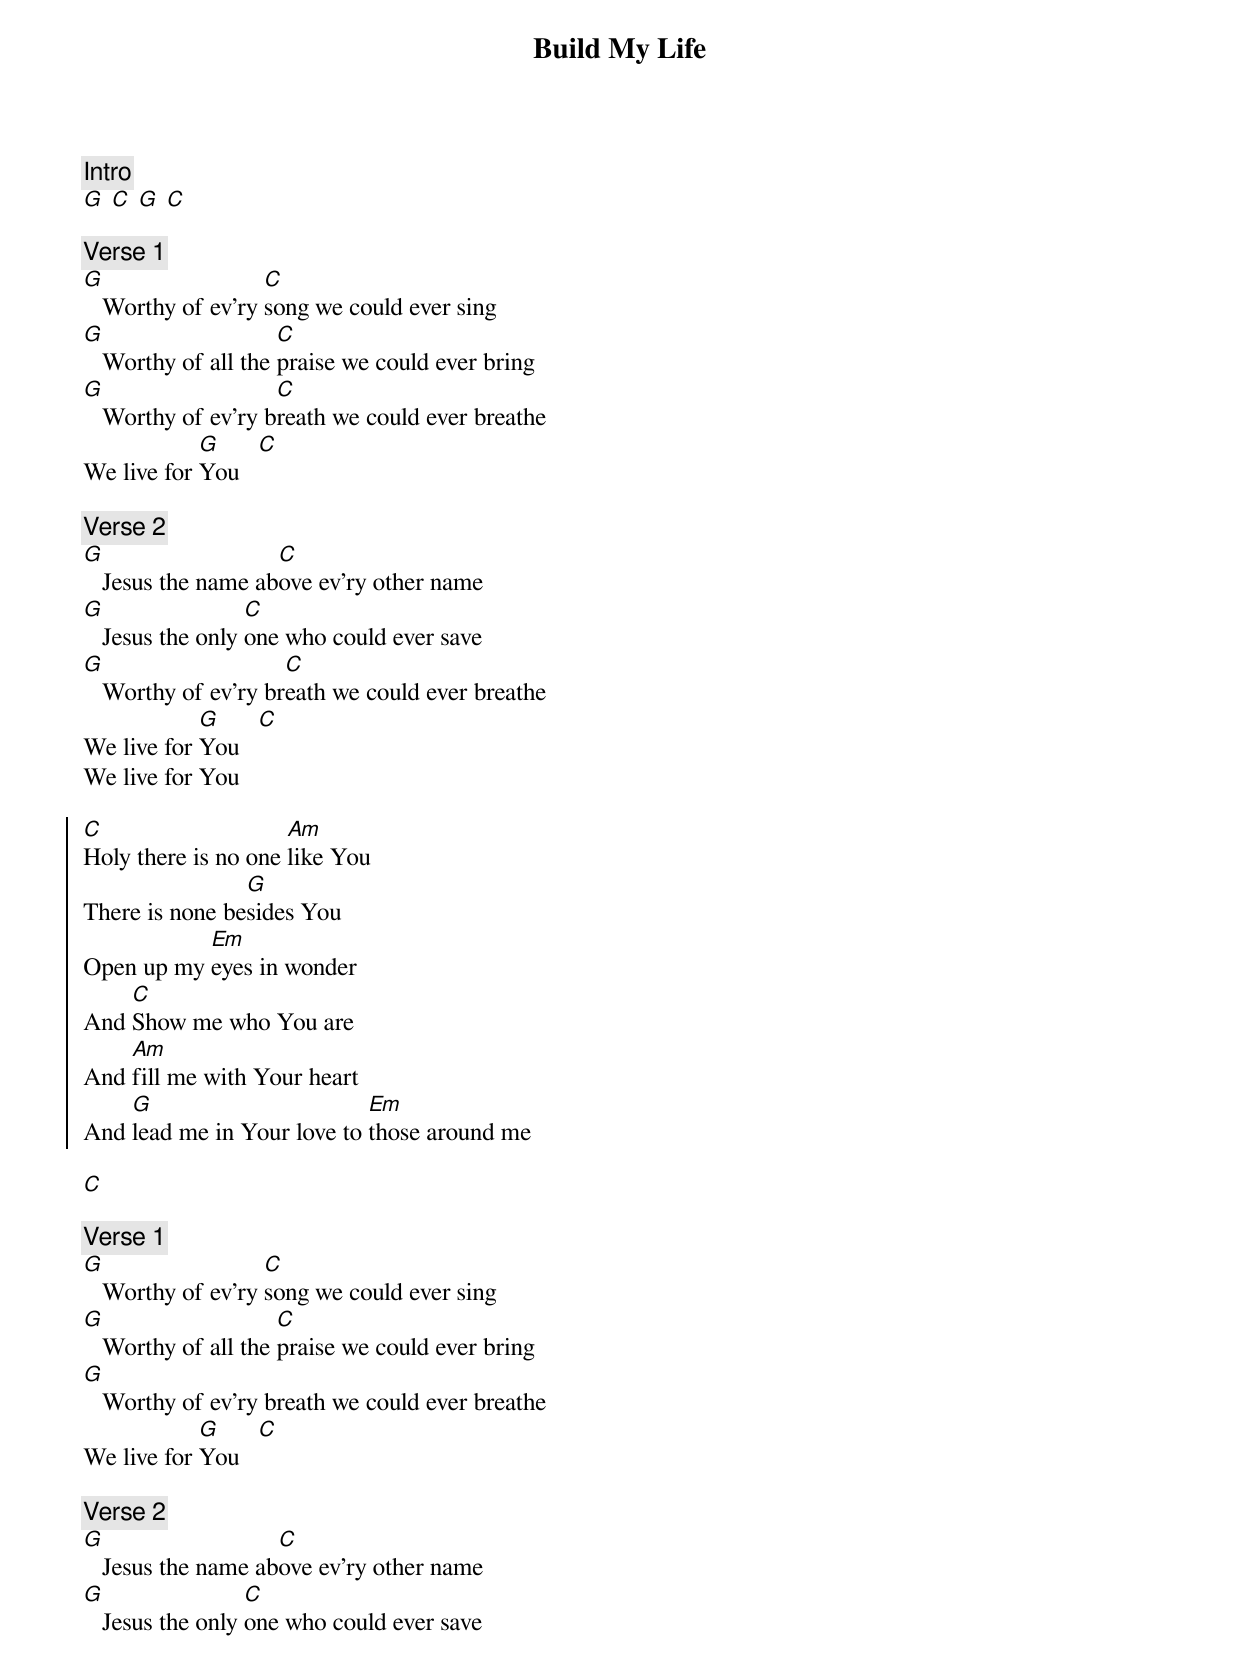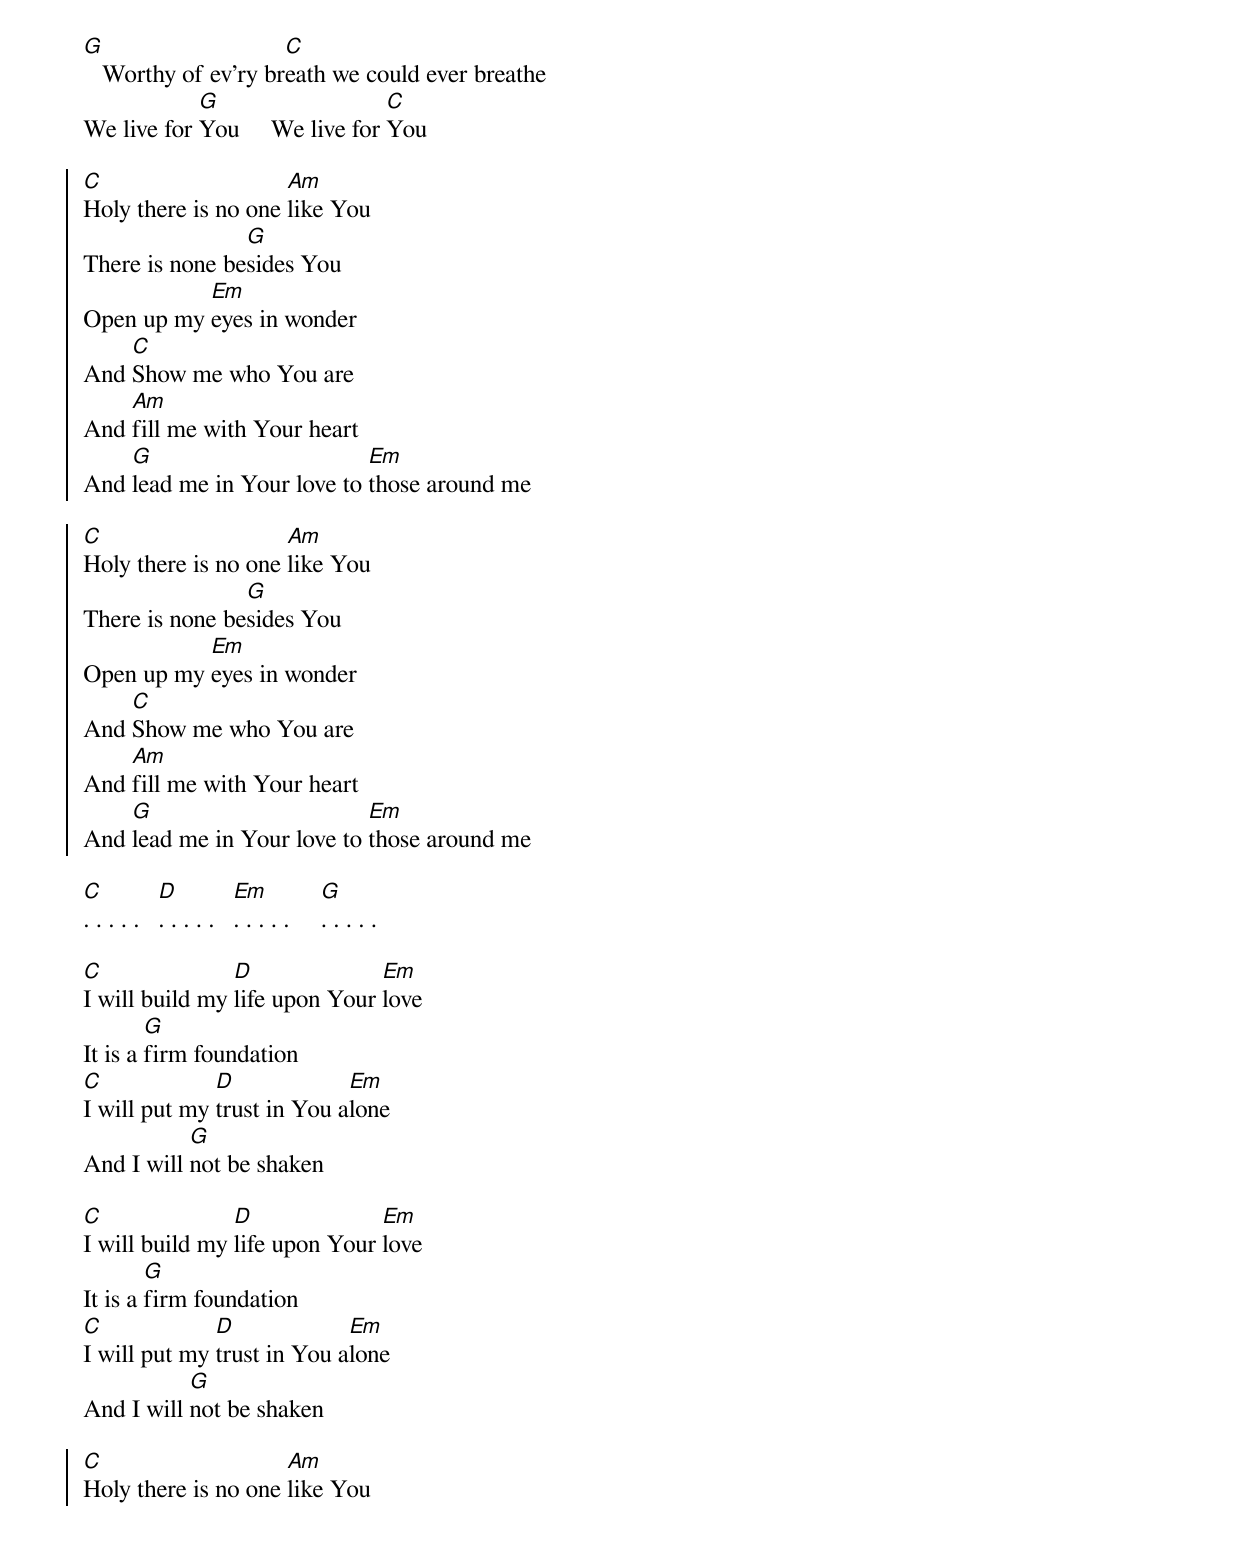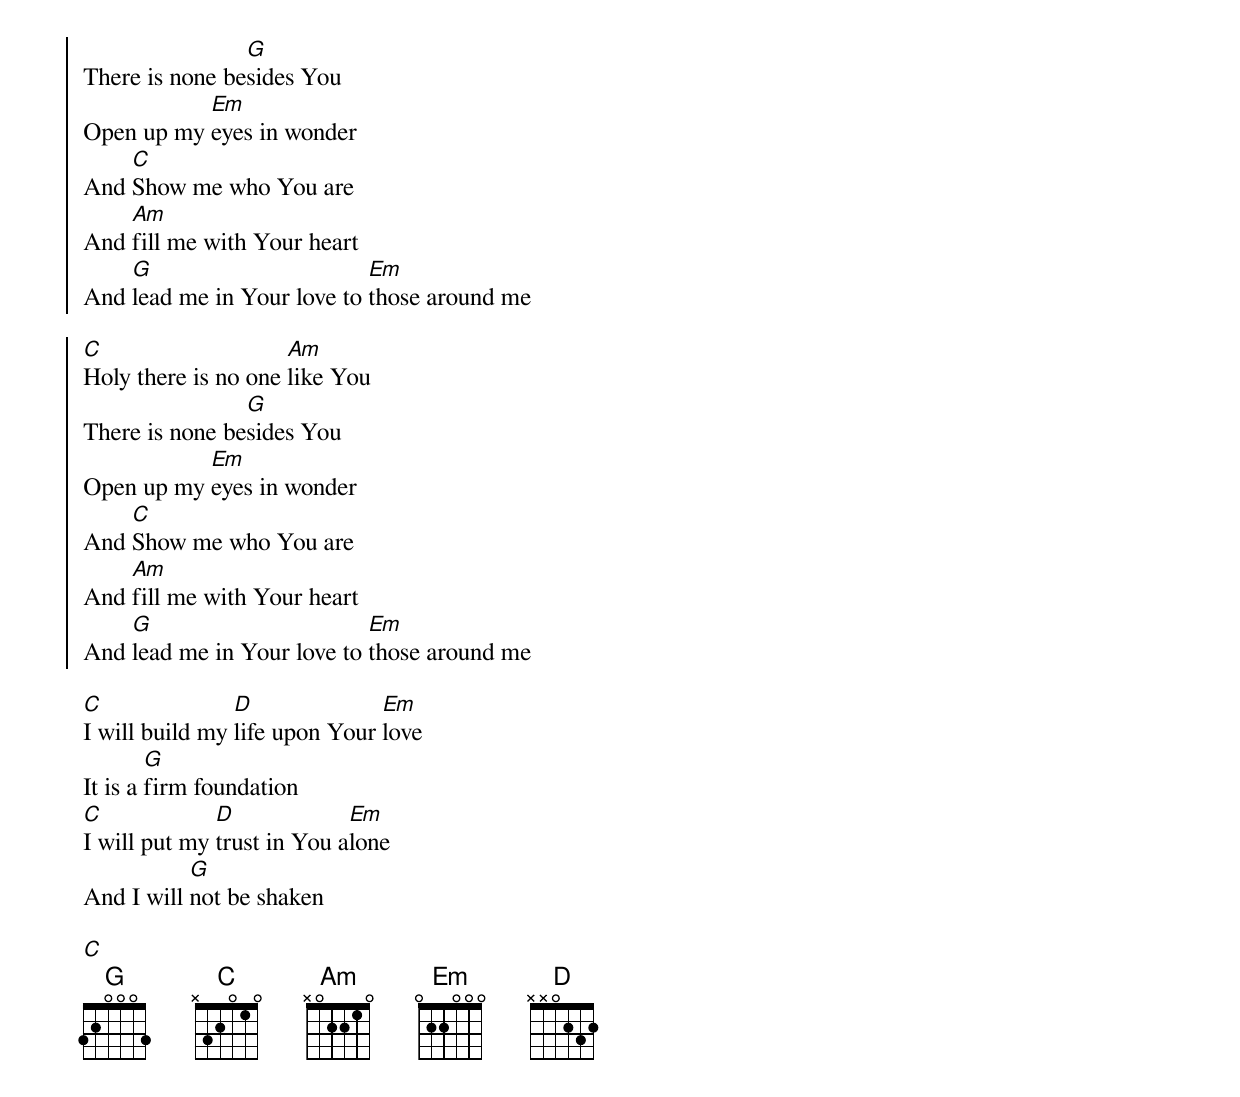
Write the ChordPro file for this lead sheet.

{title: Build My Life}
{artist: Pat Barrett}
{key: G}
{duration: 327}
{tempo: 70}
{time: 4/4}
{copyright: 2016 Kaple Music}

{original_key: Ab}
{c: Intro}
[G] [C] [G] [C]

{c: Verse 1}
[G]   Worthy of ev'ry [C]song we could ever sing
[G]   Worthy of all the [C]praise we could ever bring
[G]   Worthy of ev'ry b[C]reath we could ever breathe
We live for [G]You   [C]

{c: Verse 2}
[G]   Jesus the name ab[C]ove ev'ry other name
[G]   Jesus the only [C]one who could ever save
[G]   Worthy of ev'ry br[C]eath we could ever breathe
We live for [G]You   [C]
We live for You

{soc}
[C]Holy there is no one [Am]like You
There is none be[G]sides You
Open up my [Em]eyes in wonder
And [C]Show me who You are
And [Am]fill me with Your heart
And [G]lead me in Your love to [Em]those around me
{eoc}

[C]

{c: Verse 1}
[G]   Worthy of ev'ry [C]song we could ever sing
[G]   Worthy of all the [C]praise we could ever bring
[G]   Worthy of ev'ry breath we could ever breathe
We live for [G]You   [C]

{c: Verse 2}
[G]   Jesus the name ab[C]ove ev'ry other name
[G]   Jesus the only [C]one who could ever save
[G]   Worthy of ev'ry br[C]eath we could ever breathe
We live for [G]You     We live for [C]You

{soc}
[C]Holy there is no one [Am]like You
There is none be[G]sides You
Open up my [Em]eyes in wonder
And [C]Show me who You are
And [Am]fill me with Your heart
And [G]lead me in Your love to [Em]those around me

[C]Holy there is no one [Am]like You
There is none be[G]sides You
Open up my [Em]eyes in wonder
And [C]Show me who You are
And [Am]fill me with Your heart
And [G]lead me in Your love to [Em]those around me
{eoc}

[C]. . . . .   [D]. . . . .   [Em]. . . . .     [G]. . . . .

{sob}
[C]I will build my [D]life upon Your [Em]love
It is a [G]firm foundation
[C]I will put my [D]trust in You a[Em]lone
And I will [G]not be shaken

[C]I will build my [D]life upon Your [Em]love
It is a [G]firm foundation
[C]I will put my [D]trust in You a[Em]lone
And I will [G]not be shaken
{eob}

{soc}
[C]Holy there is no one [Am]like You
There is none be[G]sides You
Open up my [Em]eyes in wonder
And [C]Show me who You are
And [Am]fill me with Your heart
And [G]lead me in Your love to [Em]those around me

[C]Holy there is no one [Am]like You
There is none be[G]sides You
Open up my [Em]eyes in wonder
And [C]Show me who You are
And [Am]fill me with Your heart
And [G]lead me in Your love to [Em]those around me
{eoc}

{sob}
[C]I will build my [D]life upon Your [Em]love
It is a [G]firm foundation
[C]I will put my [D]trust in You a[Em]lone
And I will [G]not be shaken
{eob}

[C]
